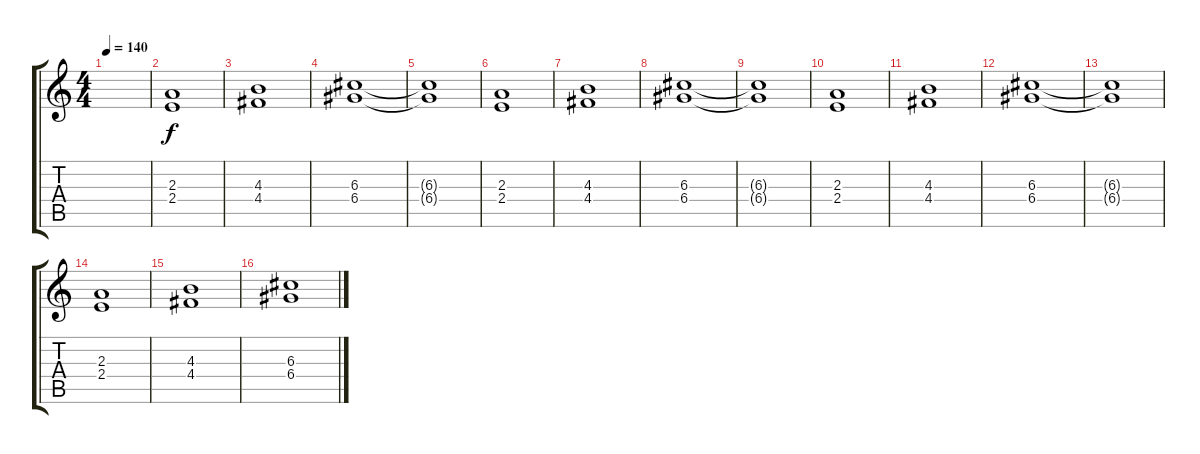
\track "" {instrument overdrivenguitar}
\staff {score tabs}
\tuning (E4 B3 G3 D3 A2 E2) {hide}
\ts (4 4)
\tempo 140
\clef g2
\ks c
|
(2.3 2.4).1{volume 16} |
(4.3 4.4).1 |
(6.3 6.4).1 |
(6.3{t} 6.4{t}).1 |
(2.3 2.4).1 |
(4.3 4.4).1 |
(6.3 6.4).1 |
(6.3{t} 6.4{t}).1 |
(2.3 2.4).1 |
(4.3 4.4).1 |
(6.3 6.4).1 |
(6.3{t} 6.4{t}).1 |
(2.3 2.4).1 |
(4.3 4.4).1 |
(6.3 6.4).1
